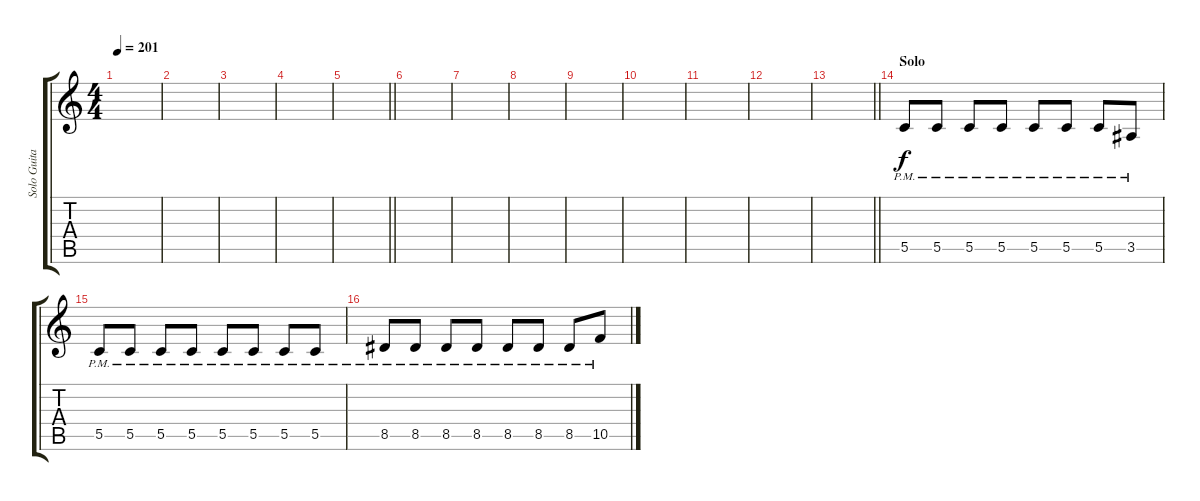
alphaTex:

\track ("Solo Guitar" "Solo Guita") {instrument distortionguitar}
\staff {score tabs}
\tuning (D4 A3 F3 C3 G2 C2) {hide}
\ts (4 4)
\tempo 201
\clef g2
\ks c
|
|
|
|
\barLineRight lightlight
|
|
|
|
|
|
|
|
\barLineRight lightlight
|
\section ("" "Solo")
5.5{pm}.8 5.5{pm}.8 5.5{pm}.8 5.5{pm}.8 5.5{pm}.8 5.5{pm}.8 5.5{pm}.8 3.5{pm}.8 |
5.5{pm}.8 5.5{pm}.8 5.5{pm}.8 5.5{pm}.8 5.5{pm}.8 5.5{pm}.8 5.5{pm}.8 5.5{pm}.8 |
8.5{pm}.8 8.5{pm}.8 8.5{pm}.8 8.5{pm}.8 8.5{pm}.8 8.5{pm}.8 8.5{pm}.8 10.5{pm}.8
